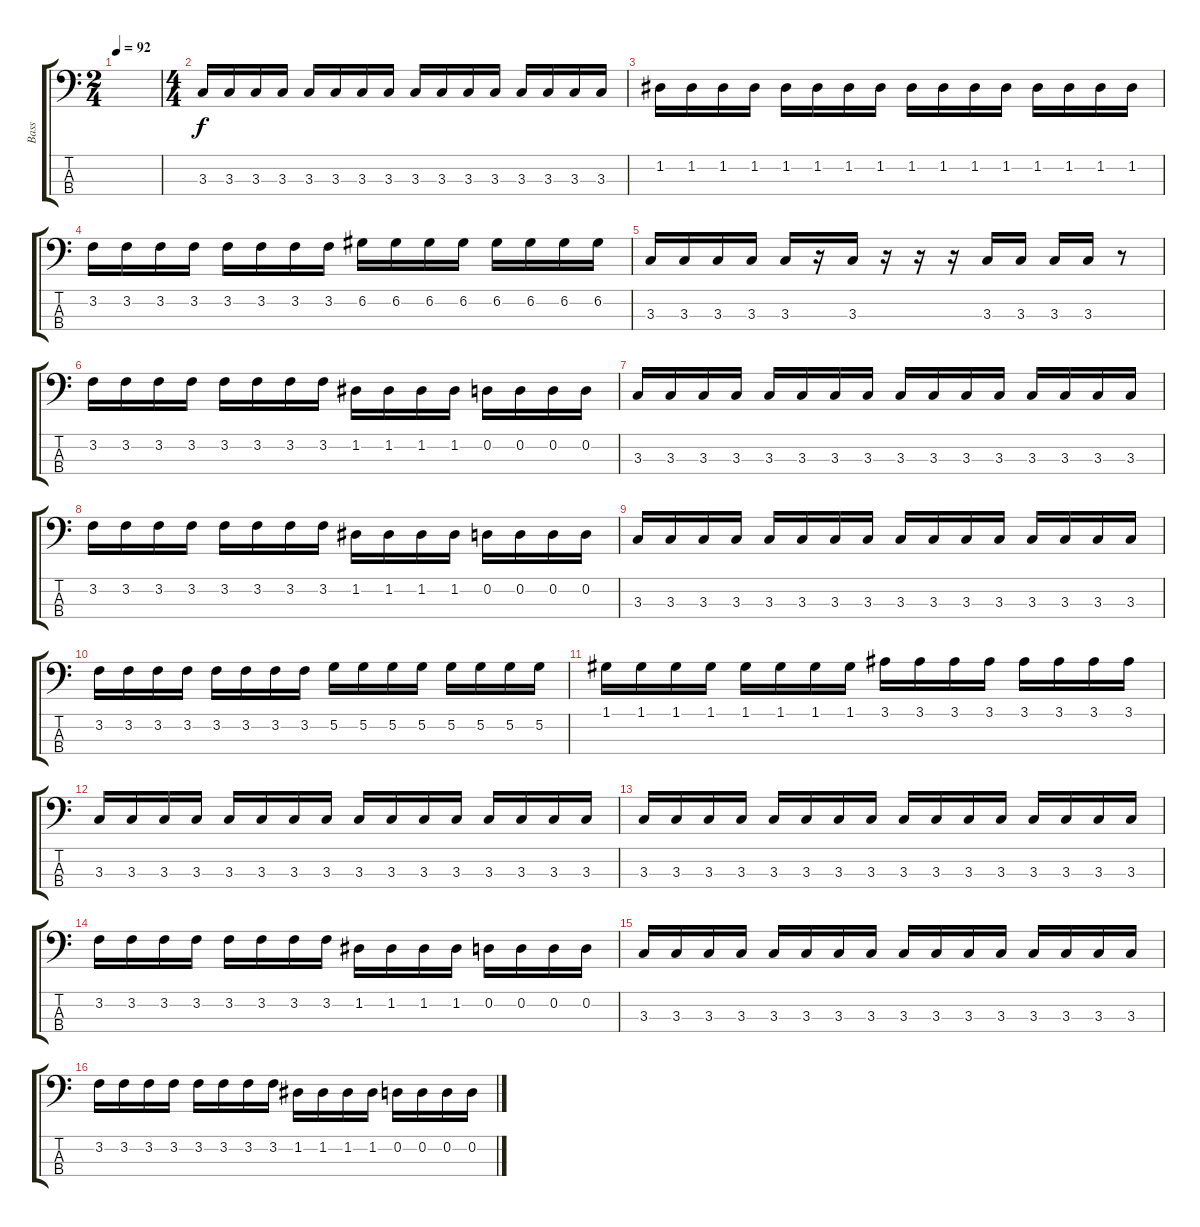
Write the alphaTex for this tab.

\track ("Bass" "Bass") {instrument electricbassfinger}
\staff {score tabs}
\tuning (G2 D2 A1 E1) {hide}
\ts (2 4)
\tempo 92
\clef f4
\ks c
|
\ts (4 4)
3.3.16 3.3.16 3.3.16 3.3.16 3.3.16 3.3.16 3.3.16 3.3.16 3.3.16 3.3.16 3.3.16 3.3.16 3.3.16 3.3.16 3.3.16 3.3.16 |
1.2.16 1.2.16 1.2.16 1.2.16 1.2.16 1.2.16 1.2.16 1.2.16 1.2.16 1.2.16 1.2.16 1.2.16 1.2.16 1.2.16 1.2.16 1.2.16 |
3.2.16 3.2.16 3.2.16 3.2.16 3.2.16 3.2.16 3.2.16 3.2.16 6.2.16 6.2.16 6.2.16 6.2.16 6.2.16 6.2.16 6.2.16 6.2.16 |
3.3.16 3.3.16 3.3.16 3.3.16 3.3.16 r.16 3.3.16 r.16 r.16 r.16 3.3.16 3.3.16 3.3.16 3.3.16 r.8 |
3.2.16 3.2.16 3.2.16 3.2.16 3.2.16 3.2.16 3.2.16 3.2.16 1.2.16 1.2.16 1.2.16 1.2.16 0.2.16 0.2.16 0.2.16 0.2.16 |
3.3.16 3.3.16 3.3.16 3.3.16 3.3.16 3.3.16 3.3.16 3.3.16 3.3.16 3.3.16 3.3.16 3.3.16 3.3.16 3.3.16 3.3.16 3.3.16 |
3.2.16 3.2.16 3.2.16 3.2.16 3.2.16 3.2.16 3.2.16 3.2.16 1.2.16 1.2.16 1.2.16 1.2.16 0.2.16 0.2.16 0.2.16 0.2.16 |
3.3.16 3.3.16 3.3.16 3.3.16 3.3.16 3.3.16 3.3.16 3.3.16 3.3.16 3.3.16 3.3.16 3.3.16 3.3.16 3.3.16 3.3.16 3.3.16 |
3.2.16 3.2.16 3.2.16 3.2.16 3.2.16 3.2.16 3.2.16 3.2.16 5.2.16 5.2.16 5.2.16 5.2.16 5.2.16 5.2.16 5.2.16 5.2.16 |
1.1.16 1.1.16 1.1.16 1.1.16 1.1.16 1.1.16 1.1.16 1.1.16 3.1.16 3.1.16 3.1.16 3.1.16 3.1.16 3.1.16 3.1.16 3.1.16 |
3.3.16 3.3.16 3.3.16 3.3.16 3.3.16 3.3.16 3.3.16 3.3.16 3.3.16 3.3.16 3.3.16 3.3.16 3.3.16 3.3.16 3.3.16 3.3.16 |
3.3.16 3.3.16 3.3.16 3.3.16 3.3.16 3.3.16 3.3.16 3.3.16 3.3.16 3.3.16 3.3.16 3.3.16 3.3.16 3.3.16 3.3.16 3.3.16 |
3.2.16 3.2.16 3.2.16 3.2.16 3.2.16 3.2.16 3.2.16 3.2.16 1.2.16 1.2.16 1.2.16 1.2.16 0.2.16 0.2.16 0.2.16 0.2.16 |
3.3.16 3.3.16 3.3.16 3.3.16 3.3.16 3.3.16 3.3.16 3.3.16 3.3.16 3.3.16 3.3.16 3.3.16 3.3.16 3.3.16 3.3.16 3.3.16 |
3.2.16 3.2.16 3.2.16 3.2.16 3.2.16 3.2.16 3.2.16 3.2.16 1.2.16 1.2.16 1.2.16 1.2.16 0.2.16 0.2.16 0.2.16 0.2.16
